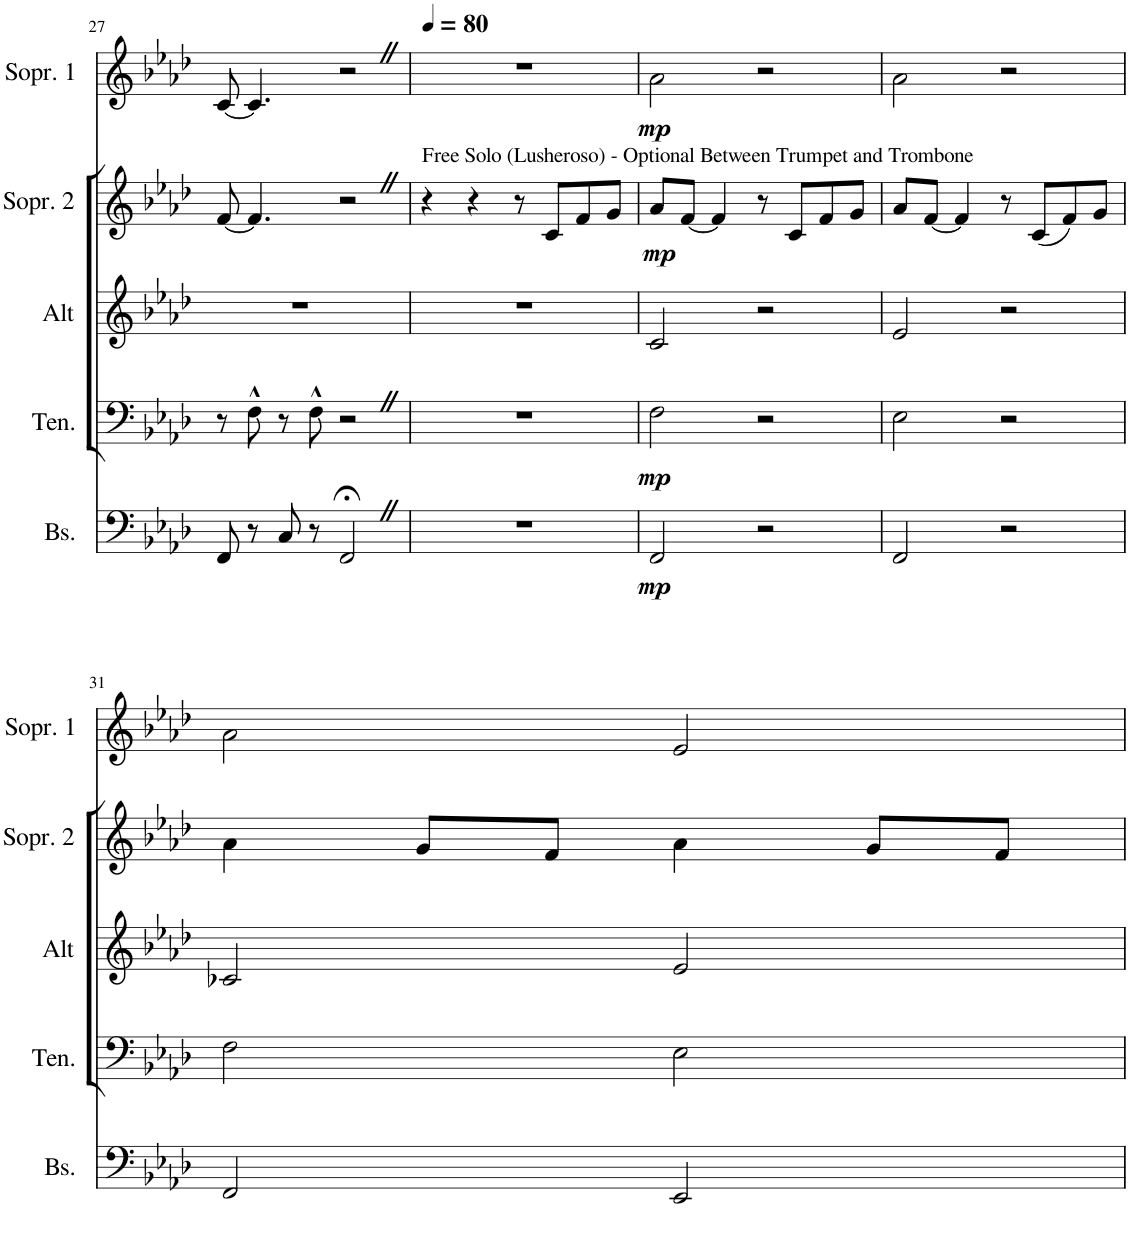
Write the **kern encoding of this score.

**kern	**dynam	**kern	**dynam	**kern	**dynam	**kern	**kern	**dynam
*part5	*part5	*part4	*part4	*part3	*part3	*part2	*part1	*part1
*staff5	*staff5	*staff4	*staff4	*staff3	*staff3	*staff2	*staff1	*staff1
*I"Bass (Pos, Kb, Tuba, Fag. usw.)	*	*I"Tenor (Pos, Ten.-Sax., Fag. usw.)	*	*I"Alt (Hrn, Ten.-Sax, Alt-Sax, Fag. usw.)	*	*I"Sopran 2 (Trp, Klar, Alt-Sax usw.)	*I"Sopran 1 (Fl, Ob, Klar usw.)	*
*I'Bs.	*	*I'Ten.	*	*I'Alt	*	*I'Sopr. 2	*I'Sopr. 1	*
!!LO:PB:g=z
*clefF4	*	*clefF4	*	*clefG2	*	*clefG2	*clefG2	*
*	*	*	*	*ITrd4c7	*	*ITrd1c2	*ITrd1c2	*
*k[b-e-a-d-]	*	*k[b-e-a-d-]	*	*k[b-e-a-d-]	*	*k[b-e-a-d-]	*k[b-e-a-d-]	*
*M4/4	*	*M4/4	*	*M4/4	*	*M4/4	*M4/4	*
=27	=27	=27	=27	=27	=27	=27	=27	=27
8FF/	.	8r	.	1r	.	[8f/	[8c/	.
8r	.	8F^^\	.	.	.	4.f/]	4.c/]	.
8C/	.	8r	.	.	.	.	.	.
8r	.	8F^^\	.	.	.	.	.	.
2FF;<Z/	.	2r	.	.	.	2r	2r	.
=28	=28	=28	=28	=28	=28	=28	=28	=28
*	*	*	*	*	*	*	*MM80	*
!	!	!	!	!	!	!LO:TX:a:t=Free Solo (Lusheroso) - Optional Between Trumpet and Trombone	!	!
1r	.	1r	.	1r	.	4r	1r	.
.	.	.	.	.	.	4r	.	.
.	.	.	.	.	.	8r	.	.
.	.	.	.	.	.	8c/L	.	.
.	.	.	.	.	.	8f/	.	.
.	.	.	.	.	.	8g/J	.	.
=29	=29	=29	=29	=29	=29	=29	=29	=29
!	!LO:DY:b	!	!LO:DY:b	!	!LO:DY:a	!	!	!LO:DY:b
2FF/	mp	2F\	mp	2c/	mp	8a-/L	2a-\	mp
.	.	.	.	.	.	[8f/J	.	.
.	.	.	.	.	.	4f/]	.	.
2r	.	2r	.	2r	.	8r	2r	.
.	.	.	.	.	.	8c/L	.	.
.	.	.	.	.	.	8f/	.	.
.	.	.	.	.	.	8g/J	.	.
=30	=30	=30	=30	=30	=30	=30	=30	=30
2FF/	.	2E-\	.	2e-/	.	8a-/L	2a-\	.
.	.	.	.	.	.	[8f/J	.	.
.	.	.	.	.	.	4f/]	.	.
2r	.	2r	.	2r	.	8r	2r	.
.	.	.	.	.	.	(8c/L	.	.
.	.	.	.	.	.	8f/)	.	.
.	.	.	.	.	.	8g/J	.	.
!!LO:LB:g=z
=31	=31	=31	=31	=31	=31	=31	=31	=31
2FF/	.	2F\	.	2c-X/	.	4a-\	2a-\	.
.	.	.	.	.	.	8g/L	.	.
.	.	.	.	.	.	8f/J	.	.
2EE-/	.	2E-\	.	2e-/	.	4a-\	2e-/	.
.	.	.	.	.	.	8g/L	.	.
.	.	.	.	.	.	8f/J	.	.
=	=	=	=	=	=	=	=	=
*-	*-	*-	*-	*-	*-	*-	*-	*-
